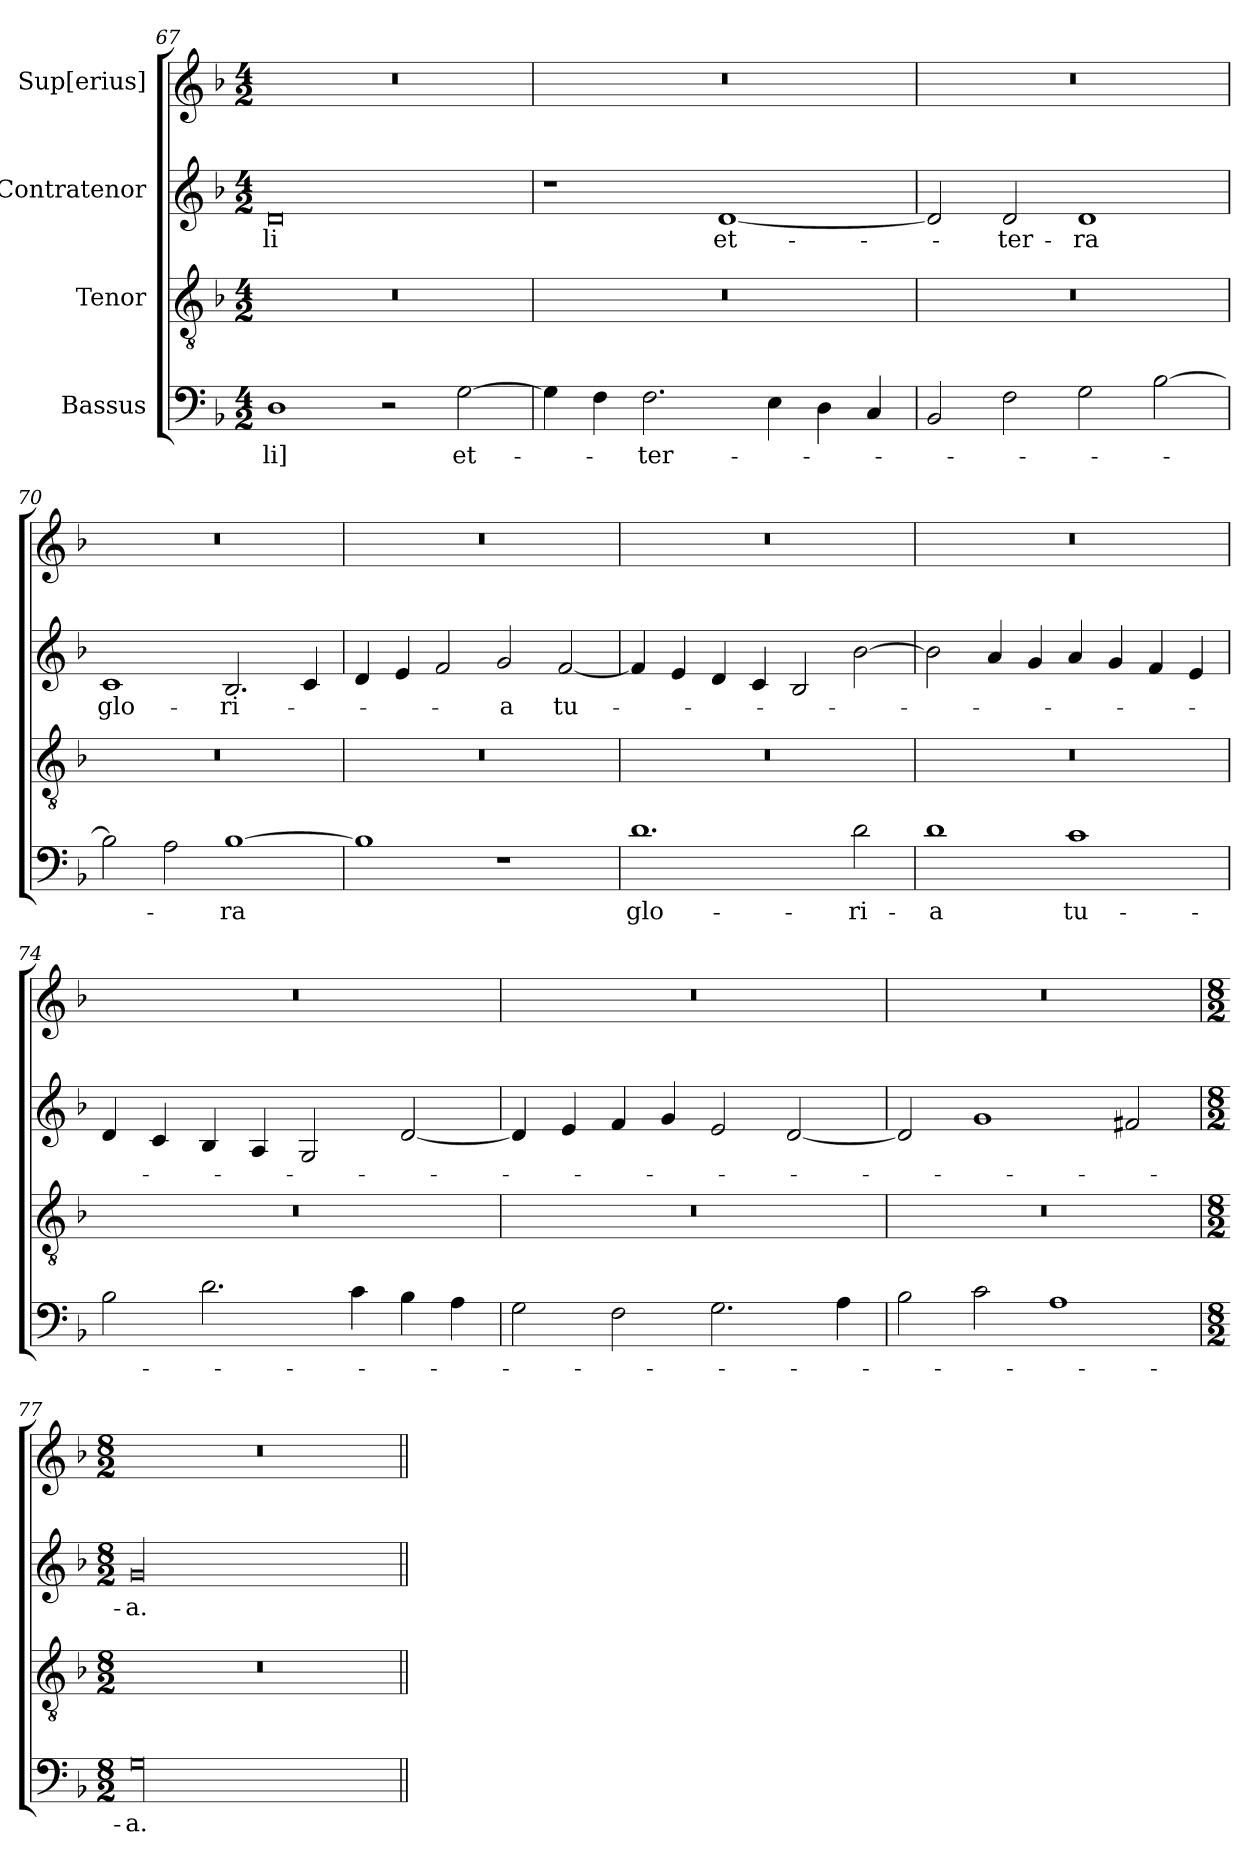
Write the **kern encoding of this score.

**kern	**text	**kern	**kern	**text	**kern
*part4	*part4	*part3	*part2	*part2	*part1
*staff4	*staff4	*staff3	*staff2	*staff2	*staff1
*I"Bassus	*	*I"Tenor	*I"Contratenor	*	*I"Sup[erius]
*clefF4	*	*clefGv2	*clefG2	*	*clefG2
*k[b-]	*	*k[b-]	*k[b-]	*	*k[b-]
*M4/2	*	*M4/2	*M4/2	*	*M4/2
=67	=67	=67	=67	=67	=67
1D\	-li]	0r	0d/	-li	0r
2r	.	.	.	.	.
[2G\	et-	.	.	.	.
=68	=68	=68	=68	=68	=68
4G\]	.	0r	1r	.	0r
4F\	.	.	.	.	.
2.F\	ter-	.	.	.	.
.	.	.	[1d/	et-	.
4E\	.	.	.	.	.
4D\	.	.	.	.	.
4C/	.	.	.	.	.
=69	=69	=69	=69	=69	=69
2BB-/	.	0r	2d/]	.	0r
2F\	.	.	2d/	ter-	.
2G\	.	.	1d/	-ra	.
[2B-\	.	.	.	.	.
=70	=70	=70	=70	=70	=70
2B-\]	.	0r	1c/	glo-	0r
2A\	.	.	.	.	.
[1B-\	-ra	.	2.B-/	-ri-	.
.	.	.	4c/	.	.
=71	=71	=71	=71	=71	=71
1B-\]	.	0r	4d/	.	0r
.	.	.	4e/	.	.
.	.	.	2f/	.	.
1r	.	.	2g/	-a	.
.	.	.	[2f/	tu-	.
=72	=72	=72	=72	=72	=72
1.d\	glo-	0r	4f/]	.	0r
.	.	.	4e/	.	.
.	.	.	4d/	.	.
.	.	.	4c/	.	.
.	.	.	2B-/	.	.
2d\	-ri-	.	[2b-\	.	.
=73	=73	=73	=73	=73	=73
1d\	-a	0r	2b-\]	.	0r
.	.	.	4a/	.	.
.	.	.	4g/	.	.
1c\	tu-	.	4a/	.	.
.	.	.	4g/	.	.
.	.	.	4f/	.	.
.	.	.	4e/	.	.
=74	=74	=74	=74	=74	=74
2B-\	.	0r	4d/	.	0r
.	.	.	4c/	.	.
2.d\	.	.	4B-/	.	.
.	.	.	4A/	.	.
.	.	.	2G/	.	.
4c\	.	.	.	.	.
4B-\	.	.	[2d/	.	.
4A\	.	.	.	.	.
=75	=75	=75	=75	=75	=75
2G\	.	0r	4d/]	.	0r
.	.	.	4e/	.	.
2F\	.	.	4f/	.	.
.	.	.	4g/	.	.
2.G\	.	.	2e/	.	.
.	.	.	[2d/	.	.
4A\	.	.	.	.	.
=76	=76	=76	=76	=76	=76
2B-\	.	0r	2d/]	.	0r
2c\	.	.	1g/	.	.
1A\	.	.	.	.	.
.	.	.	2f#X/	.	.
=77	=77	=77	=77	=77	=77
*M8/2	*	*M8/2	*M8/2	*	*M8/2
00G\	-a.	00r	00g/	-a.	00r
=||	=||	=||	=||	=||	=||
*-	*-	*-	*-	*-	*-
